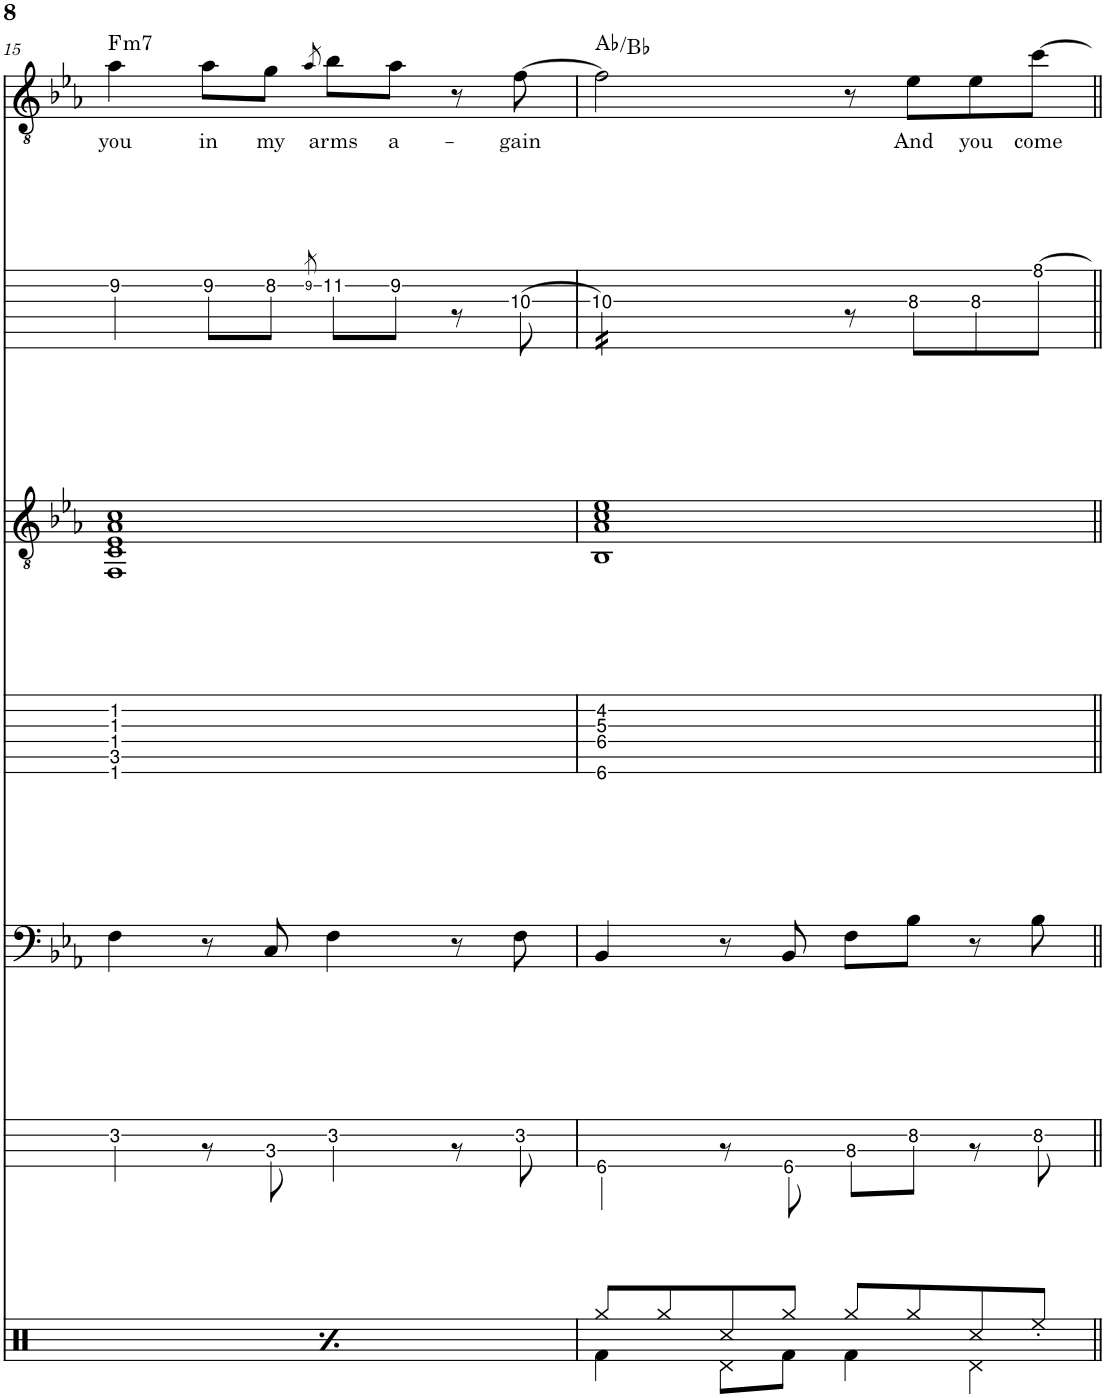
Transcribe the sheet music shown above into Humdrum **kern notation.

**kern	**kern	**kern	**kern	**kern	**kern	**kern	**text	**harte
*part4	*part3	*part3	*part2	*part2	*part1	*part1	*part1	*part1
*staff7	*staff6	*staff5	*staff4	*staff3	*staff2	*staff1	*staff1	*
*I"Drumset	*I"Acoustic Bass	*	*I"Acoustic Guitar 4	*	*I"Acoustic Guitar 1	*	*	*
*	*	*	*I'Ac Gtr	*	*I'Ac Gtr	*	*	*
!!LO:PB:g=z
*clefX	*	*clefF4	*	*clefGv2	*	*clefGv2	*	*
*	*Trd7c12	*Trd7c12	*	*	*	*	*	*
*k[]	*k[b-e-a-]	*k[b-e-a-]	*k[b-e-a-]	*k[b-e-a-]	*k[b-e-a-]	*k[b-e-a-]	*	*
*M4/4	*M4/4	*M4/4	*M4/4	*M4/4	*M4/4	*M4/4	*	*
=15	=15	=15	=15	=15	=15	=15	=15	=15
*^	*	*	*	*	*	*	*	*
!	!	!	!	!	!	!	!	!LO:LY:b	!LO:H:kt=m7
8Rgg/L	4Rf\	4F\	4F\	1FF 1C 1E- 1A- 1c	1FF 1C 1E- 1A- 1c	4a-\	4a-\	you	F:min7
8Rgg/	.	.	.	.	.	.	.	.	.
!	!	!	!	!	!	!	!	!LO:LY:b	!
8Rcc/	8Rd\L	8r	8r	.	.	8a-\L	8a-\L	in	.
!	!	!	!	!	!	!	!	!LO:LY:b	!
8Rgg/J	8Rf\J	8C\	8C/	.	.	8g\J	8g\J	my	.
.	.	.	.	.	.	8qa-/	8qa-/	.	.
!	!	!	!	!	!	!	!	!LO:LY:b	!
8Rgg/L	4Rf\	4F\	4F\	.	.	8b-\L	8b-\L	arms	.
!	!	!	!	!	!	!	!	!LO:LY:b	!
8Rgg/	.	.	.	.	.	8a-\J	8a-\J	a-	.
8Rcc/	4Rd\	8r	8r	.	.	8r	8r	.	.
!	!	!	!	!	!	!	!	!LO:LY:b	!
8Rgg/J	.	8F\	8F\	.	.	[8f\	[8f\	-gain	.
=16	=16	=16	=16	=16	=16	=16	=16	=16	=16
8Rgg/L	4Rf\	4BB-\	4BB-/	1BB- 1A- 1c 1e-	1BB- 1A- 1c 1e-	2f\]	2f\]	.	Ab:maj/2
8Rgg/	.	.	.	.	.	.	.	.	.
8Rcc/	8Rd\L	8r	8r	.	.	.	.	.	.
8Rgg/J	8Rf\J	8BB-\	8BB-/	.	.	.	.	.	.
8Rgg/L	4Rf\	8F\L	8F\L	.	.	8r	8r	.	.
!	!	!	!	!	!	!	!	!LO:LY:b	!
8Rgg/	.	8B-\J	8B-\J	.	.	8e-\L	8e-\L	And	.
!	!	!	!	!	!	!	!	!LO:LY:b	!
8Rcc/	4Rd\	8r	8r	.	.	8e-\	8e-\	you	.
!	!	!	!	!	!	!	!	!LO:LY:b	!
8Ree'</J	.	8B-\	8B-\	.	.	[8cc\J	[8cc\J	come	.
*v	*v	*	*	*	*	*	*	*	*
=||	=||	=||	=||	=||	=||	=||	=||	=||
*-	*-	*-	*-	*-	*-	*-	*-	*-
